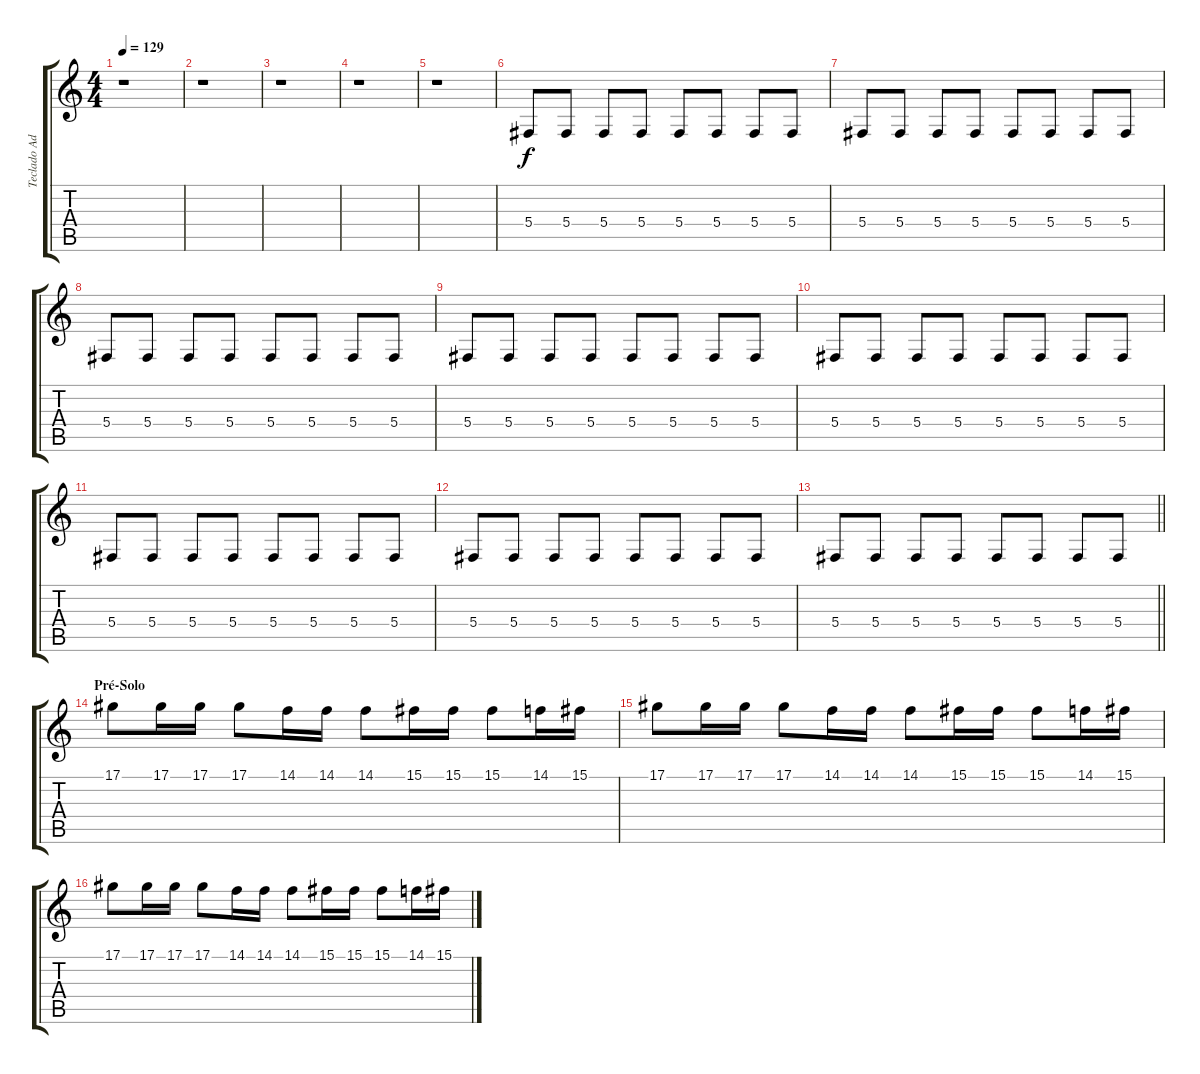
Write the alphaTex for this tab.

\track ("Teclado Adicional" "Teclado Ad") {instrument lead2sawtooth}
\staff {score tabs}
\tuning (Eb4 Bb3 Gb3 Db3 Ab2 Eb2) {hide}
\ts (4 4)
\tempo 129
\clef g2
\ks c
r.1{dy f} |
r.1 |
r.1 |
r.1 |
r.1 |
5.4.8{volume 4 instrument lead2sawtooth} 5.4.8 5.4.8 5.4.8 5.4.8 5.4.8 5.4.8 5.4.8 |
5.4.8 5.4.8 5.4.8 5.4.8 5.4.8 5.4.8 5.4.8 5.4.8 |
5.4.8 5.4.8 5.4.8 5.4.8 5.4.8 5.4.8 5.4.8 5.4.8 |
5.4.8 5.4.8 5.4.8 5.4.8 5.4.8 5.4.8 5.4.8 5.4.8 |
5.4.8 5.4.8 5.4.8 5.4.8 5.4.8 5.4.8 5.4.8 5.4.8 |
5.4.8 5.4.8 5.4.8 5.4.8 5.4.8 5.4.8 5.4.8 5.4.8 |
5.4.8 5.4.8 5.4.8 5.4.8 5.4.8 5.4.8 5.4.8 5.4.8 |
\barLineRight lightlight
5.4.8 5.4.8 5.4.8 5.4.8 5.4.8 5.4.8 5.4.8 5.4.8 |
\section ("" "Pré-Solo")
17.1.8{volume 4 instrument pad3polysynth} 17.1.16 17.1.16 17.1.8 14.1.16 14.1.16 14.1.8 15.1.16 15.1.16 15.1.8 14.1.16 15.1.16 |
17.1.8 17.1.16 17.1.16 17.1.8 14.1.16 14.1.16 14.1.8 15.1.16 15.1.16 15.1.8 14.1.16 15.1.16 |
17.1.8 17.1.16 17.1.16 17.1.8 14.1.16 14.1.16 14.1.8 15.1.16 15.1.16 15.1.8 14.1.16 15.1.16
